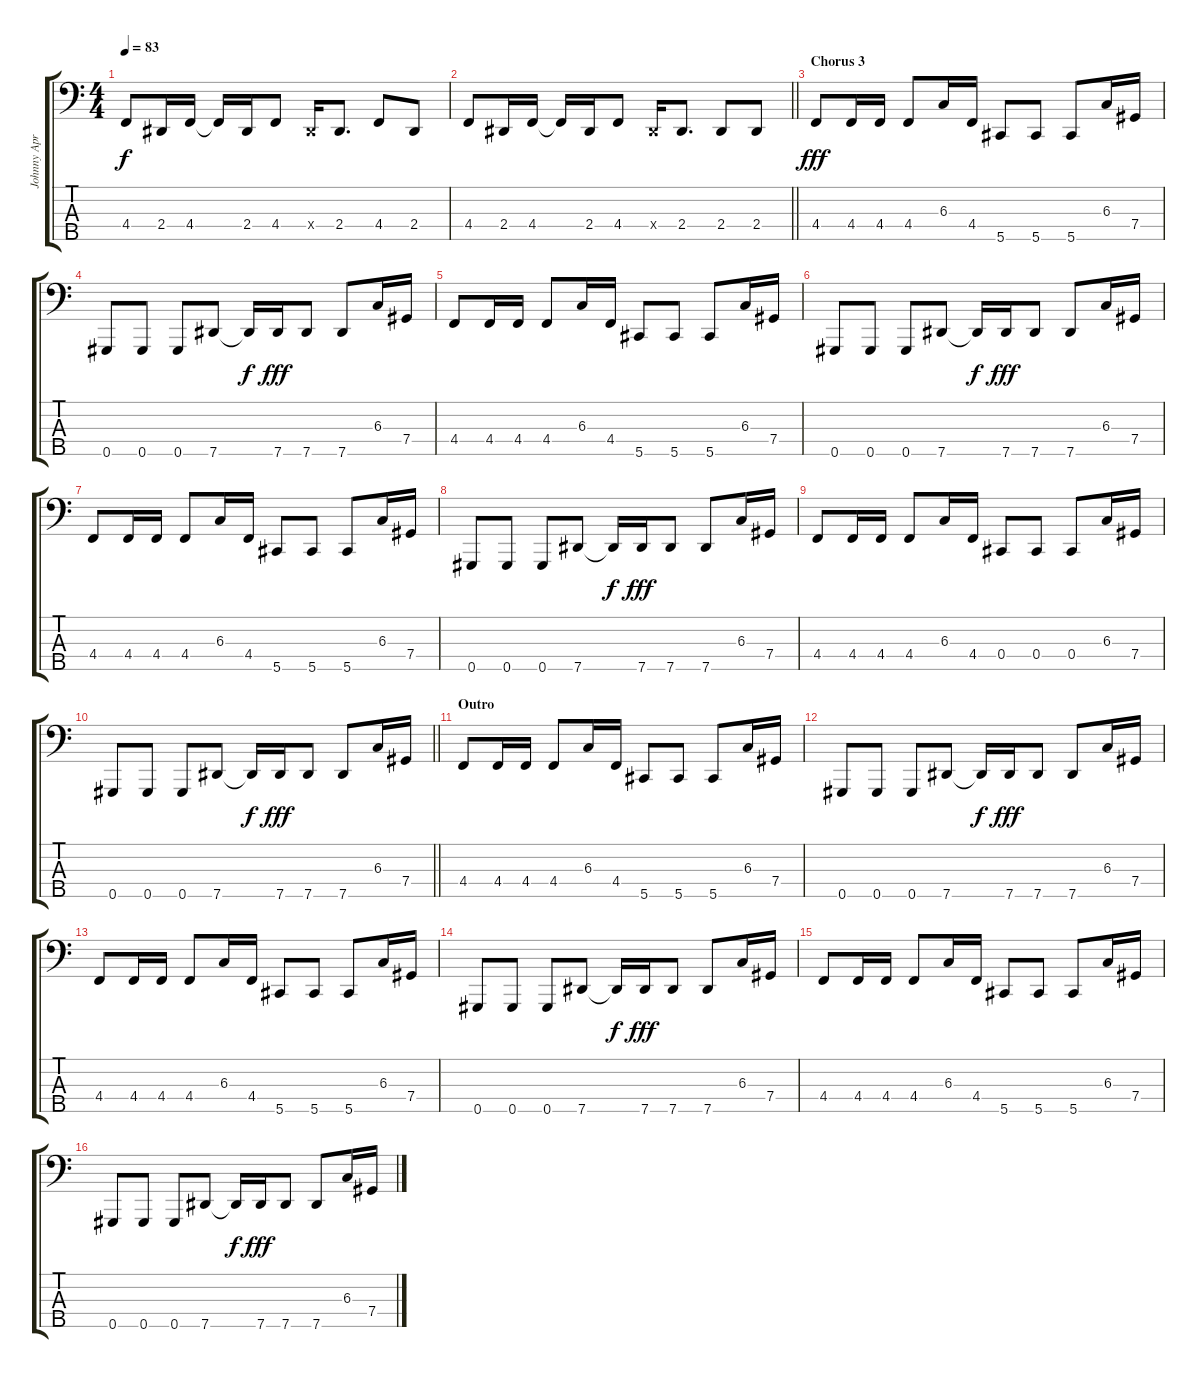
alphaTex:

\track ("Johnny April" "Johnny Apr") {instrument electricbassfinger}
\staff {score tabs}
\tuning (E2 B1 Gb1 Db1 Ab0) {hide}
\ts (4 4)
\tempo 83
\clef f4
\ks c
4.4.8{dy f} 2.4.16 4.4.16 4.4{t}.16 2.4.16 4.4.8 2.4{x}.16 2.4.8{d} 4.4.8 2.4.8 |
\barLineRight lightlight
4.4.8 2.4.16 4.4.16 4.4{t}.16 2.4.16 4.4.8 2.4{x}.16 2.4.8{d} 2.4.8 2.4.8 |
\section ("" "Chorus 3")
4.4.8{dy fff} 4.4.16 4.4.16 4.4.8 6.3.16 4.4.16 5.5.8 5.5.8 5.5.8 6.3.16 7.4.16 |
0.5.8 0.5.8 0.5.8 7.5.8 7.5{t}.16{dy f} 7.5.16{dy fff} 7.5.8 7.5.8 6.3.16 7.4.16 |
4.4.8 4.4.16 4.4.16 4.4.8 6.3.16 4.4.16 5.5.8 5.5.8 5.5.8 6.3.16 7.4.16 |
0.5.8 0.5.8 0.5.8 7.5.8 7.5{t}.16{dy f} 7.5.16{dy fff} 7.5.8 7.5.8 6.3.16 7.4.16 |
4.4.8 4.4.16 4.4.16 4.4.8 6.3.16 4.4.16 5.5.8 5.5.8 5.5.8 6.3.16 7.4.16 |
0.5.8 0.5.8 0.5.8 7.5.8 7.5{t}.16{dy f} 7.5.16{dy fff} 7.5.8 7.5.8 6.3.16 7.4.16 |
4.4.8 4.4.16 4.4.16 4.4.8 6.3.16 4.4.16 0.4.8 0.4.8 0.4.8 6.3.16 7.4.16 |
\barLineRight lightlight
0.5.8 0.5.8 0.5.8 7.5.8 7.5{t}.16{dy f} 7.5.16{dy fff} 7.5.8 7.5.8 6.3.16 7.4.16 |
\section ("" "Outro")
4.4.8 4.4.16 4.4.16 4.4.8 6.3.16 4.4.16 5.5.8 5.5.8 5.5.8 6.3.16 7.4.16 |
0.5.8 0.5.8 0.5.8 7.5.8 7.5{t}.16{dy f} 7.5.16{dy fff} 7.5.8 7.5.8 6.3.16 7.4.16 |
4.4.8 4.4.16 4.4.16 4.4.8 6.3.16 4.4.16 5.5.8 5.5.8 5.5.8 6.3.16 7.4.16 |
0.5.8 0.5.8 0.5.8 7.5.8 7.5{t}.16{dy f} 7.5.16{dy fff} 7.5.8 7.5.8 6.3.16 7.4.16 |
4.4.8 4.4.16 4.4.16 4.4.8 6.3.16 4.4.16 5.5.8 5.5.8 5.5.8 6.3.16 7.4.16 |
0.5.8 0.5.8 0.5.8 7.5.8 7.5{t}.16{dy f} 7.5.16{dy fff} 7.5.8 7.5.8 6.3.16 7.4.16
